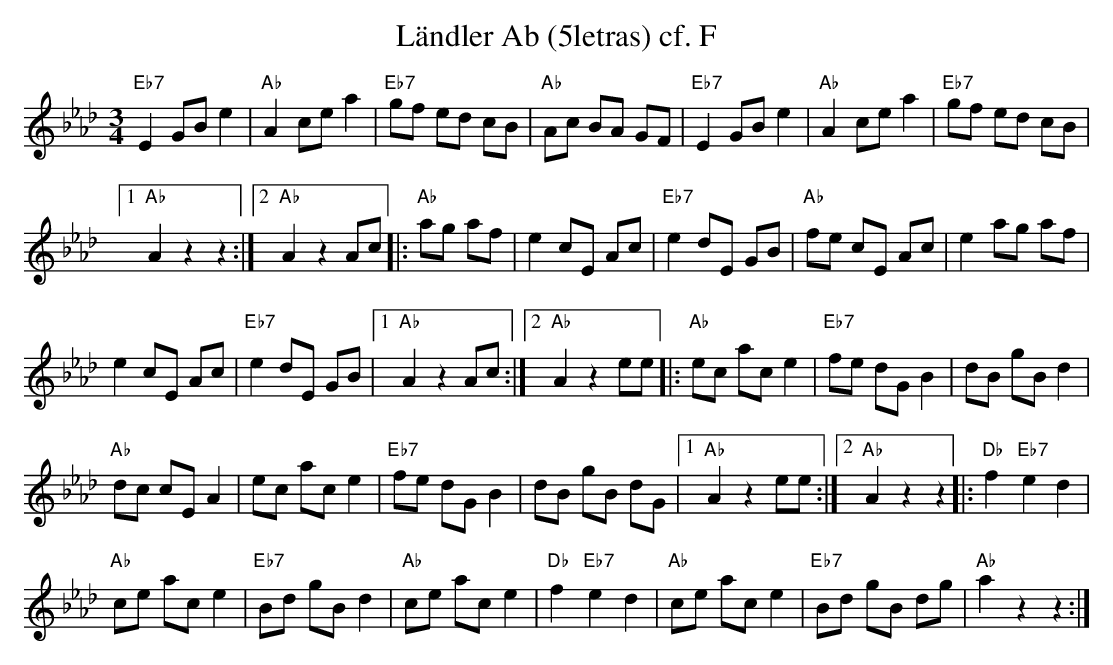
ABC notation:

X:1
T:L\"andler Ab (5letras) cf. F
M:3/4
L:1/8
K:Abmaj%%MIDI gchordon
"Eb7"E2GBe2 | "Ab"A2cea2 | "Eb7"gf ed cB | "Ab"Ac BA GF | "Eb7"E2GBe2 | "Ab"A2cea2 | "Eb7"gf ed cB |1
"Ab"A2z2z2 :|2 "Ab"A2z2Ac |: "Ab" ag af | e2 cE Ac | "Eb7"e2 dE GB | "Ab"fe cE Ac | e2 ag af |
e2cE Ac | "Eb7"e2dE GB |1 "Ab"A2z2Ac :|2 "Ab"A2z2ee |: "Ab"ec ace2 | "Eb7"fe dGB2 | dB gBd2 |
"Ab"dc cEA2 | ec ace2 | "Eb7"fe dGB2 | dB gB dG |1 "Ab"A2z2ee :|2 "Ab"A2z2z2 |: "Db"f2"Eb7"e2d2 |
"Ab"ce ace2 | "Eb7"Bd gBd2 | "Ab"ce ace2 | "Db"f2"Eb7"e2d2 | "Ab"ce ace2 | "Eb7"Bd gB dg | "Ab"a2z2z2 :|
